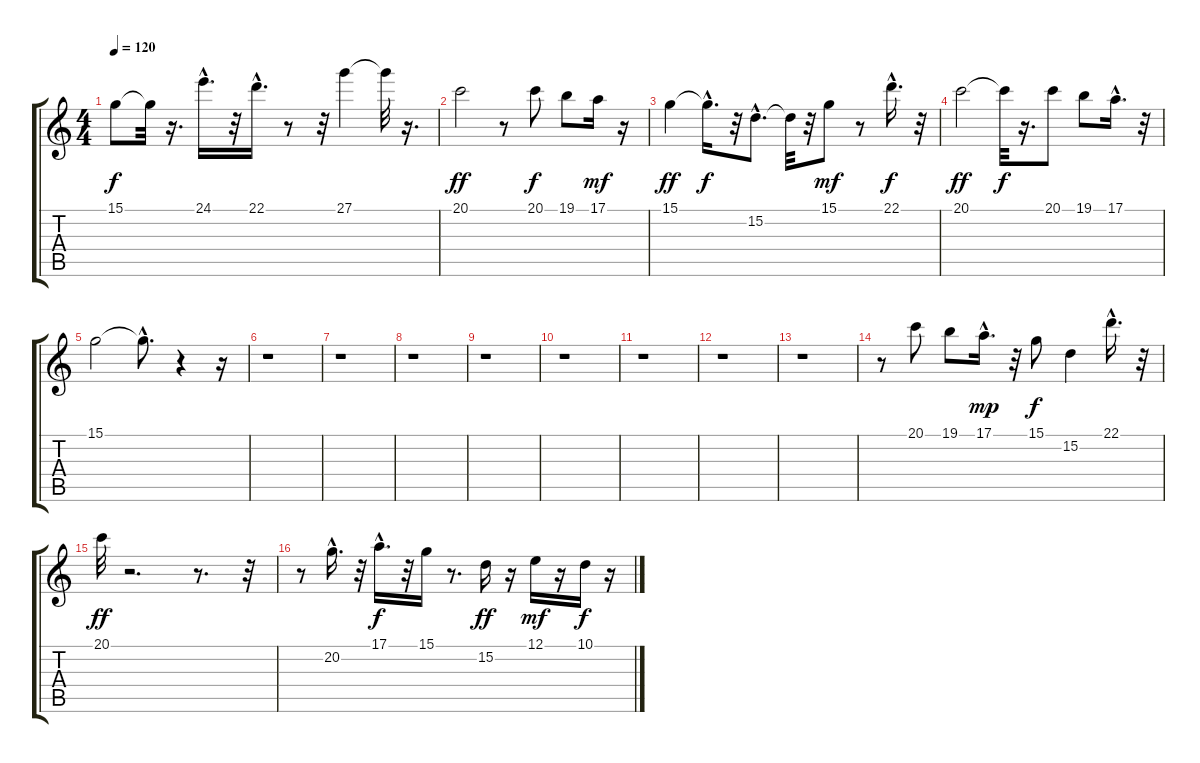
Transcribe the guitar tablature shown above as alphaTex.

\track "" {instrument musicbox}
\staff {score tabs}
\tuning (E4 B3 G3 D3 A2 E2) {hide}
\ts (4 4)
\tempo 120
\clef g2
\ks c
15.1.8{dy f} 15.1{t}.32 r.16{d} 24.1{hac}.16{d} r.32 22.1{hac}.16{d} r.8 r.32 27.1.4 27.1{t}.32 r.16{d} |
20.1.2{dy ff} r.8 20.1.8{dy f} 19.1.8 17.1.16{dy mf} r.16 |
15.1.4{dy ff} 15.1{hac t}.16{d dy f} r.32 15.2{hac}.8{d} 15.2{t}.32 r.32 15.1.8{dy mf} r.8 22.1{hac}.16{d dy f} r.32 |
20.1.2{dy ff} 20.1{t}.32{dy f} r.16{d} 20.1.8 19.1.8 17.1{hac}.16{d} r.32 |
15.1.2 15.1{hac t}.8{d} r.4 r.16 |
r.1 |
r.1 |
r.1 |
r.1 |
r.1 |
r.1 |
r.1 |
r.1 |
r.8 20.1.8 19.1.8 17.1{hac}.16{d dy mp} r.32 15.1.8{dy f} 15.2.4 22.1{hac}.16{d} r.32 |
20.1.32{dy ff} r.2{d} r.8{d} r.32 |
r.8 20.2{hac}.16{d} r.32 17.1{hac}.16{d dy f} r.32 15.1.16 r.8{d} 15.2.16{dy ff} r.16 12.1.16{dy mf} r.16 10.1.16{dy f} r.16
